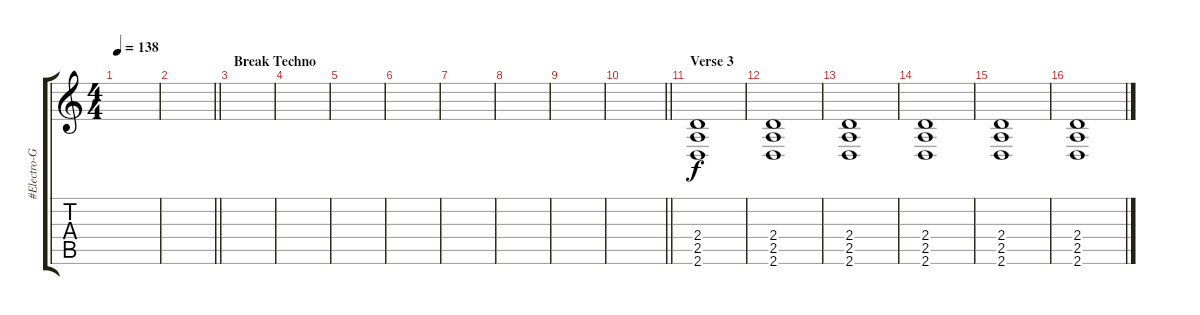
\track ("#Electro-Guitar" "#Electro-G") {instrument overdrivenguitar}
\staff {score tabs}
\tuning (D4 A3 F3 C3 G2 C2) {hide}
\ts (4 4)
\tempo 138
\clef g2
\ks c
|
\barLineRight lightlight
|
\section ("" "Break Techno")
|
|
|
|
|
|
|
\barLineRight lightlight
|
\section ("" "Verse 3")
(2.4 2.5 2.6).1 |
(2.4 2.5 2.6).1 |
(2.4 2.5 2.6).1 |
(2.4 2.5 2.6).1 |
(2.4 2.5 2.6).1 |
(2.4 2.5 2.6).1
